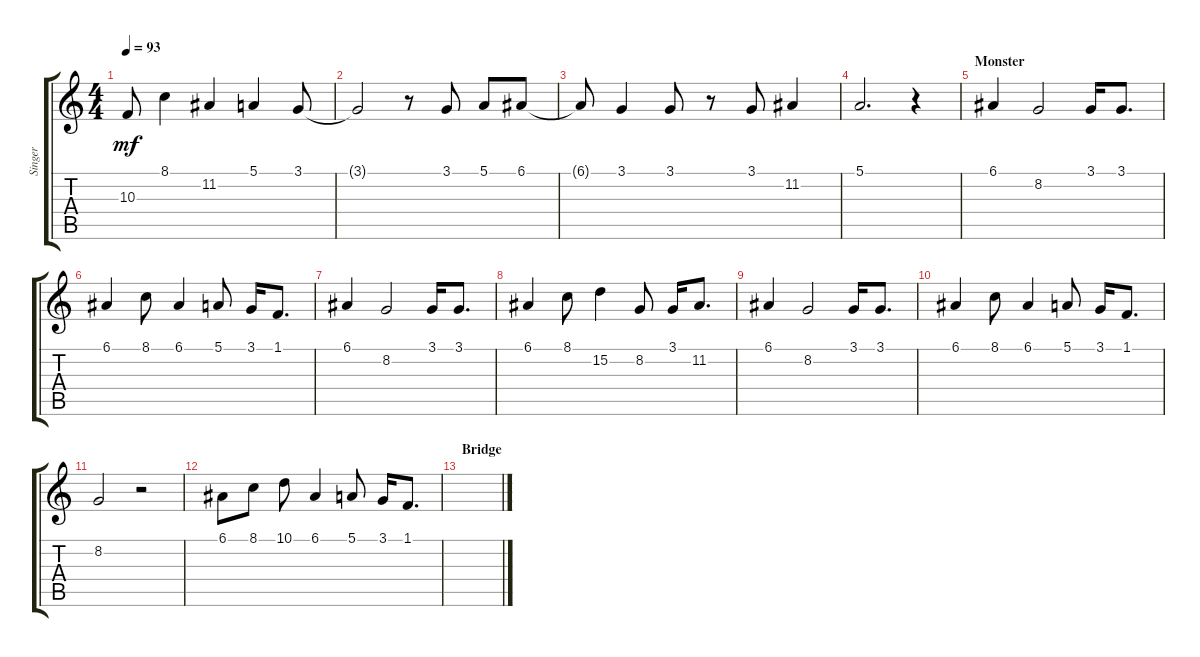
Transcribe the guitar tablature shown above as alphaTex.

\track ("Singer" "Singer") {solo instrument voiceoohs}
\staff {score tabs}
\tuning (E4 B3 G3 D3 A2 E2) {hide}
\ts (4 4)
\tempo 93
\clef g2
\ks c
10.3.8{dy mf} 8.1.4 11.2.4 5.1.4 3.1.8 |
3.1{t}.2 r.8 3.1.8 5.1.8 6.1.8 |
6.1{t}.8 3.1.4 3.1.8 r.8 3.1.8 11.2.4 |
5.1.2{d} r.4 |
\section ("" "Monster")
6.1.4 8.2.2 3.1.16 3.1.8{d} |
6.1.4 8.1.8 6.1.4 5.1.8 3.1.16 1.1.8{d} |
6.1.4 8.2.2 3.1.16 3.1.8{d} |
6.1.4 8.1.8 15.2.4 8.2.8 3.1.16 11.2.8{d} |
6.1.4 8.2.2 3.1.16 3.1.8{d} |
6.1.4 8.1.8 6.1.4 5.1.8 3.1.16 1.1.8{d} |
8.2.2 r.2 |
6.1.8 8.1.8 10.1.8 6.1.4 5.1.8 3.1.16 1.1.8{d} |
\section ("" "Bridge")
